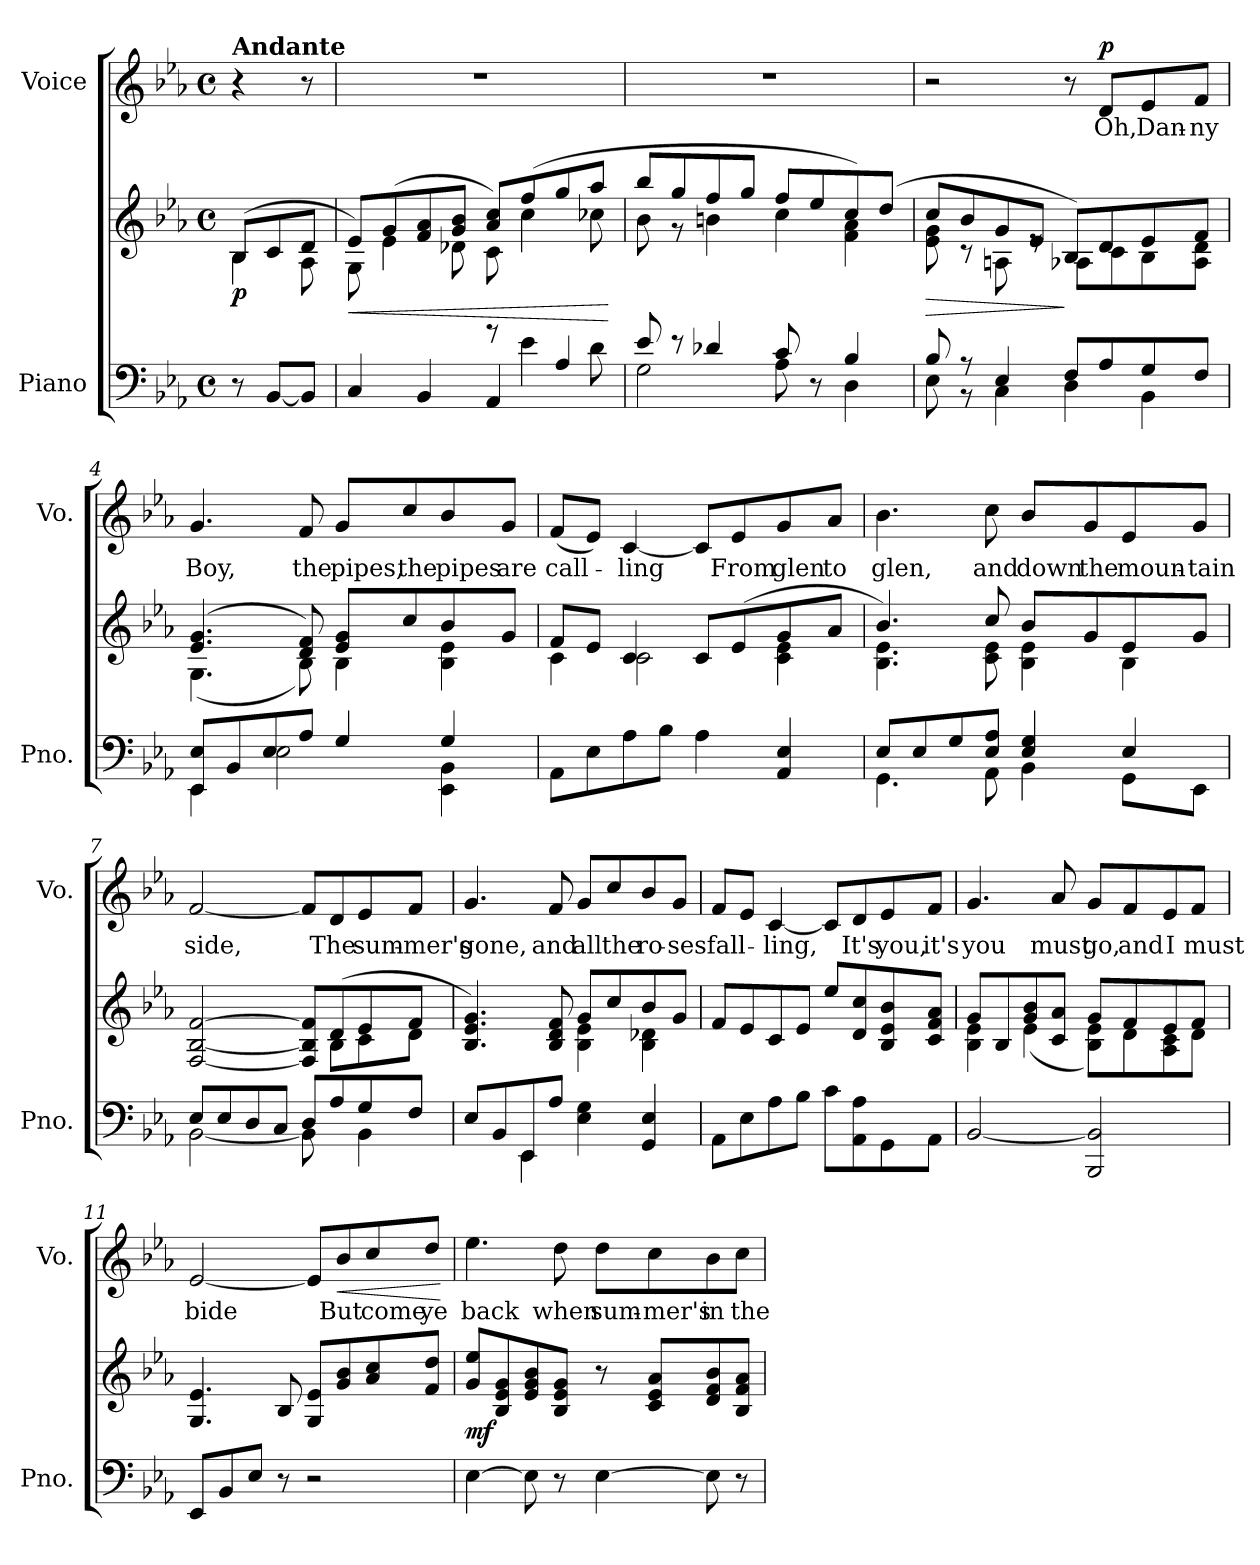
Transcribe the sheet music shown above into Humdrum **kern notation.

**kern	**kern	**dynam	**kern	**text	**dynam
*part2	*part2	*part2	*part1	*part1	*part1
*staff3	*staff2	*staff2/3	*staff1	*staff1	*staff1
*I"Piano	*	*	*I"Voice	*	*
*I'Pno.	*	*	*I'Vo.	*	*
*clefF4	*clefG2	*	*clefG2	*	*
*k[b-e-a-]	*k[b-e-a-]	*	*k[b-e-a-]	*	*
*M4/4	*M4/4	*	*M4/4	*	*
*met(c)	*met(c)	*	*met(c)	*	*
=	=	=	=	=	=
*	*^	*	*	*	*
!	!	!	!	!LO:TX:a:B:t=Andante	!	!
!	!	!	!LO:DY:b	!	!	!
8r	(>8B-/L	4B-\	p	4r	.	.
[8BB-/L	8c/	.	.	.	.	.
8BB-/J]	8d/J	8A-\	.	8r	.	.
=1	=1	=1	=1	=1	=1	=1
*^	*	*	*	*	*	*
!	!	!	!	!LO:HP:b	!	!	!
4C/	2ryy	8e-/L)	8G\	<	1r	.	.
.	.	(>8g/	4e-\	.	.	.	.
4BB-/	.	8f/ 8a-/	.	.	.	.	.
.	.	8g/ 8b-/J	8d-X\	.	.	.	.
4AA-/	8rg	8a-/ 8cc/L)	8c\	.	.	.	.
.	4e-\	(>8ff/	4cc\	.	.	.	.
4A-/	.	8gg/	.	.	.	.	.
.	8d\	8aa-/J	8cc-X\	.	.	.	.
*v	*v	*	*	*	*	*	*
*	*v	*v	*	*	*	*
.	.	[	.	.	.
=2	=2	=2	=2	=2	=2
*^	*^	*	*	*	*
8e-/	2G\	8bb-/L	8b-\	.	1r	.	.
8r	.	8gg/	8r	.	.	.	.
4d-X/	.	8ff/	4bn\	.	.	.	.
.	.	8gg/J	.	.	.	.	.
8c/	8A-\	8ff/L	4cc\	.	.	.	.
8r	8ryy	8ee-/	.	.	.	.	.
4B-/	4D\	8cc/)	4f\ 4a-\	.	.	.	.
.	.	(>8dd/J	.	.	.	.	.
=3	=3	=3	=3	=3	=3	=3	=3
!	!	!	!	!LO:HP:b	!	!	!
8B-/	8E-\	8cc/L	8e-\ 8g\	>	2r	.	.
8r	8r	8b-/	8r	.	.	.	.
4E-/	4C\	8g/	8An\	.	.	.	.
.	.	8e-/J	8re	.	.	.	.
8F/L	4D\	8B-/L)	8A-X\L	]	8r	.	.
!	!	!	!	!	!	!LO:LY:b	!LO:DY:a
8A-/	.	8d/	8c\	.	8d/L	Oh,	p
!	!	!	!	!	!	!LO:LY:b	!
8G/	4BB-\	8e-/	8B-\	.	8e-/	Dan-	.
!	!	!	!	!	!	!LO:LY:b	!
8F/J	.	8f/J	8A-\ 8d\J	.	8f/J	-ny	.
!!LO:LB:g=z
=4	=4	=4	=4	=4	=4	=4	=4
!	!	!	!	!	!	!LO:LY:b	!
8EE-/ 8E-/L	4EE-\	(>4.e-/ 4.g/	(<4.G\	.	4.g/	Boy,	.
8BB-/	.	.	.	.	.	.	.
8E-/	2E-\	.	.	.	.	.	.
!	!	!	!	!	!	!LO:LY:b	!
8A-/J	.	8d/ 8f/)	8B-\)	.	8f/	the	.
!	!	!	!	!	!	!LO:LY:b	!
4G/	.	8e-/ 8g/L	4B-\	.	8g/L	pipes,	.
!	!	!	!	!	!	!LO:LY:b	!
.	.	8cc/	.	.	8cc/	the	.
!	!	!	!	!	!	!LO:LY:b	!
4G/	4EE-\ 4BB-\	8b-/	4B-\ 4e-\	.	8b-/	pipes	.
!	!	!	!	!	!	!LO:LY:b	!
.	.	8g/J	.	.	8g/J	are	.
*v	*v	*	*	*	*	*	*
=5	=5	=5	=5	=5	=5	=5
!	!	!	!	!	!LO:LY:b	!
8AA-\L	8f/L	4c\	.	(<8f/L	call-	.
8E-\	8e-/J	.	.	8e-/J)	.	.
!	!	!	!	!	!LO:LY:b	!
8A-\	4c/	2c\	.	[4c/	-ling	.
8B-\J	.	.	.	.	.	.
4A-\	8c/L	.	.	8c/L]	.	.
!	!	!	!	!	!LO:LY:b	!
.	(>8e-/	.	.	8e-/	From	.
!	!	!	!	!	!LO:LY:b	!
4AA-/ 4E-/	8g/	4c\ 4e-\	.	8g/	glen	.
!	!	!	!	!	!LO:LY:b	!
.	8a-/J	.	.	8a-/J	to	.
=6	=6	=6	=6	=6	=6	=6
*^	*	*	*	*	*	*
!	!	!	!	!	!	!LO:LY:b	!
8E-/L	4.GG\	4.b-/)	4.B-\ 4.e-\	.	4.b-\	glen,	.
8E-/	.	.	.	.	.	.	.
8G/	.	.	.	.	.	.	.
!	!	!	!	!	!	!LO:LY:b	!
8E-/ 8A-/J	8AA-\	8cc/	8c\ 8e-\	.	8cc\	and	.
!	!	!	!	!	!	!LO:LY:b	!
4E-/ 4G/	4BB-\	8b-/L	4B-\ 4e-\	.	8b-/L	down	.
!	!	!	!	!	!	!LO:LY:b	!
.	.	8g/	.	.	8g/	the	.
!	!	!	!	!	!	!LO:LY:b	!
4E-/	8GG\L	8e-/	4B-\	.	8e-/	moun-	.
!	!	!	!	!	!	!LO:LY:b	!
.	8EE-\J	8g/J	.	.	8g/J	-tain	.
!!LO:LB:g=z
=7	=7	=7	=7	=7	=7	=7	=7
!	!	!	!	!	!	!LO:LY:b	!
8E-/L	[2BB-\	[2F/ [2B-/ [2f/	8ryy	.	[2f/	side,	.
*	*	*v	*v	*	*	*	*
8E-/	.	.	.	.	.	.
8D/	.	.	.	.	.	.
8C/J	.	.	.	.	.	.
8D/L	8BB-\]	8F/] 8B-/] 8f/]L	.	8f/L]	.	.
*	*	*^	*	*	*	*
!	!	!	!	!	!	!LO:LY:b	!
8A-/	8ryy	(>8d/	8B-\L	.	8d/	The	.
!	!	!	!	!	!	!LO:LY:b	!
8G/	4BB-\	8e-/	8c\	.	8e-/	sum-	.
!	!	!	!	!	!	!LO:LY:b	!
8F/J	.	8f/J	8d\J	.	8f/J	-mer's	.
=8	=8	=8	=8	=8	=8	=8	=8
!	!	!	!	!	!	!LO:LY:b	!
8E-/L	4ryy	4.B-/ 4.e-/ 4.g/)	2ryy	.	4.g/	gone,	.
8BB-/	.	.	.	.	.	.	.
8EE-/	4EE-\	.	.	.	.	.	.
!	!	!	!	!	!	!LO:LY:b	!
8A-/J	.	8B-/ 8d/ 8f/	.	.	8f/	and	.
!	!	!	!	!	!	!LO:LY:b	!
4E-\ 4G\	2ryy	8g/L	4B-\ 4e-\	.	8g/L	all	.
!	!	!	!	!	!	!LO:LY:b	!
.	.	8cc/	.	.	8cc/	the	.
!	!	!	!	!	!	!LO:LY:b	!
4GG/ 4E-/	.	8b-/	4B-\ 4d-X\	.	8b-/	ro-	.
!	!	!	!	!	!	!LO:LY:b	!
.	.	8g/J	.	.	8g/J	-ses	.
*v	*v	*	*	*	*	*	*
*	*v	*v	*	*	*	*
=9	=9	=9	=9	=9	=9
!	!	!	!	!LO:LY:b	!
8AA-\L	8f/L	.	8f/L	fall-	.
8E-\	8e-/	.	8e-/J	.	.
!	!	!	!	!LO:LY:b	!
8A-\	8c/	.	[4c/	-ling,	.
8B-\J	8e-/J	.	.	.	.
8c\L	8ee-/L	.	8c/L]	.	.
!	!	!	!	!LO:LY:b	!
8AA-\ 8A-\	8d/ 8cc/	.	8d/	It's	.
!	!	!	!	!LO:LY:b	!
8GG\	8B-/ 8e-/ 8b-/	.	8e-/	you,	.
!	!	!	!	!LO:LY:b	!
8AA-\J	8c/ 8f/ 8a-/J	.	8f/J	it's	.
=10	=10	=10	=10	=10	=10
*	*^	*	*	*	*
!	!	!	!	!	!LO:LY:b	!
[2BB-/	8g/L	4B-\ 4e-\	.	4.g/	you	.
.	8B-/	.	.	.	.	.
.	8g/ 8b-/	(<4e-\	.	.	.	.
!	!	!	!	!	!LO:LY:b	!
.	8c/ 8a-/J	.	.	8a-/	must	.
!	!	!	!	!	!LO:LY:b	!
2BBB-/ 2BB-/]	8g/L	8B-\ 8e-\L)	.	8g/L	go,	.
!	!	!	!	!	!LO:LY:b	!
.	8f/	8d\	.	8f/	and	.
!	!	!	!	!	!LO:LY:b	!
.	8e-/	8A-\ 8c\	.	8e-/	I	.
!	!	!	!	!	!LO:LY:b	!
.	8f/J	8d\J	.	8f/J	must	.
!!LO:PB:g=z
=11	=11	=11	=11	=11	=11	=11
!	!	!	!	!	!LO:LY:b	!
*	*v	*v	*	*	*	*
8EE-/L	4.G/ 4.e-/	.	[2e-/	bide	.
8BB-/	.	.	.	.	.
8E-/J	.	.	.	.	.
8r	8B-/	.	.	.	.
2r	8G/ 8e-/L	.	8e-/L]	.	.
!	!	!	!	!LO:LY:b	!LO:HP:b
.	8g/ 8b-/	.	8b-/	But	<
!	!	!	!	!LO:LY:b	!
.	8a-/ 8cc/	.	8cc/	come	.
!	!	!	!	!LO:LY:b	!
.	8f/ 8dd/J	.	8dd/J	ye	.
.	.	.	.	.	[
=12	=12	=12	=12	=12	=12
!	!	!LO:DY:b	!	!LO:LY:b	!
[4E-\	8g/ 8ee-/L	mf	4.ee-\	back	.
.	8B-/ 8e-/ 8g/	.	.	.	.
8E-\]	8e-/ 8g/ 8b-/	.	.	.	.
!	!	!	!	!LO:LY:b	!
8r	8B-/ 8e-/ 8g/J	.	8dd\	when	.
!	!	!	!	!LO:LY:b	!
[4E-\	8r	.	8dd\L	sum-	.
!	!	!	!	!LO:LY:b	!
.	8c/ 8e-/ 8a-/L	.	8cc\	-mer's	.
!	!	!	!	!LO:LY:b	!
8E-\]	8d/ 8f/ 8b-/	.	8b-\	in	.
!	!	!	!	!LO:LY:b	!
8r	8B-/ 8f/ 8a-/J	.	8cc\J	the	.
=	=	=	=	=	=
*-	*-	*-	*-	*-	*-
